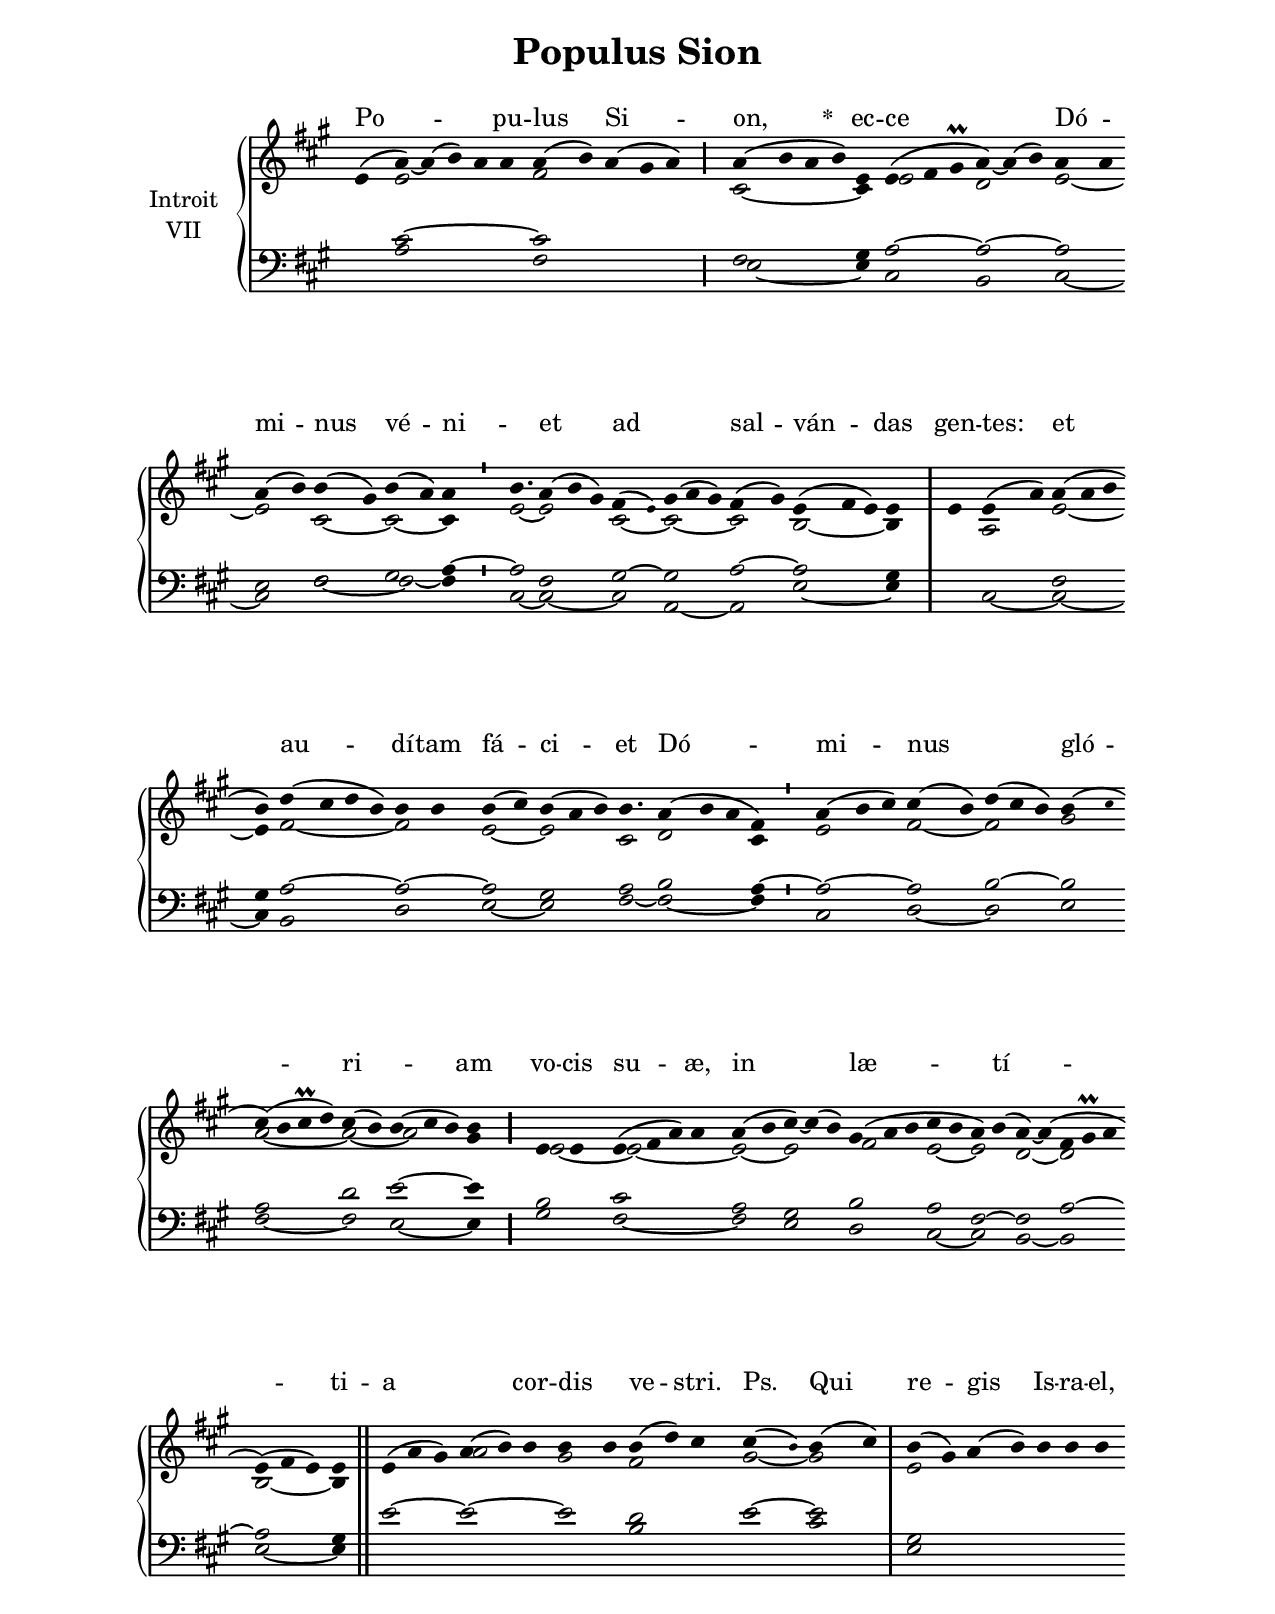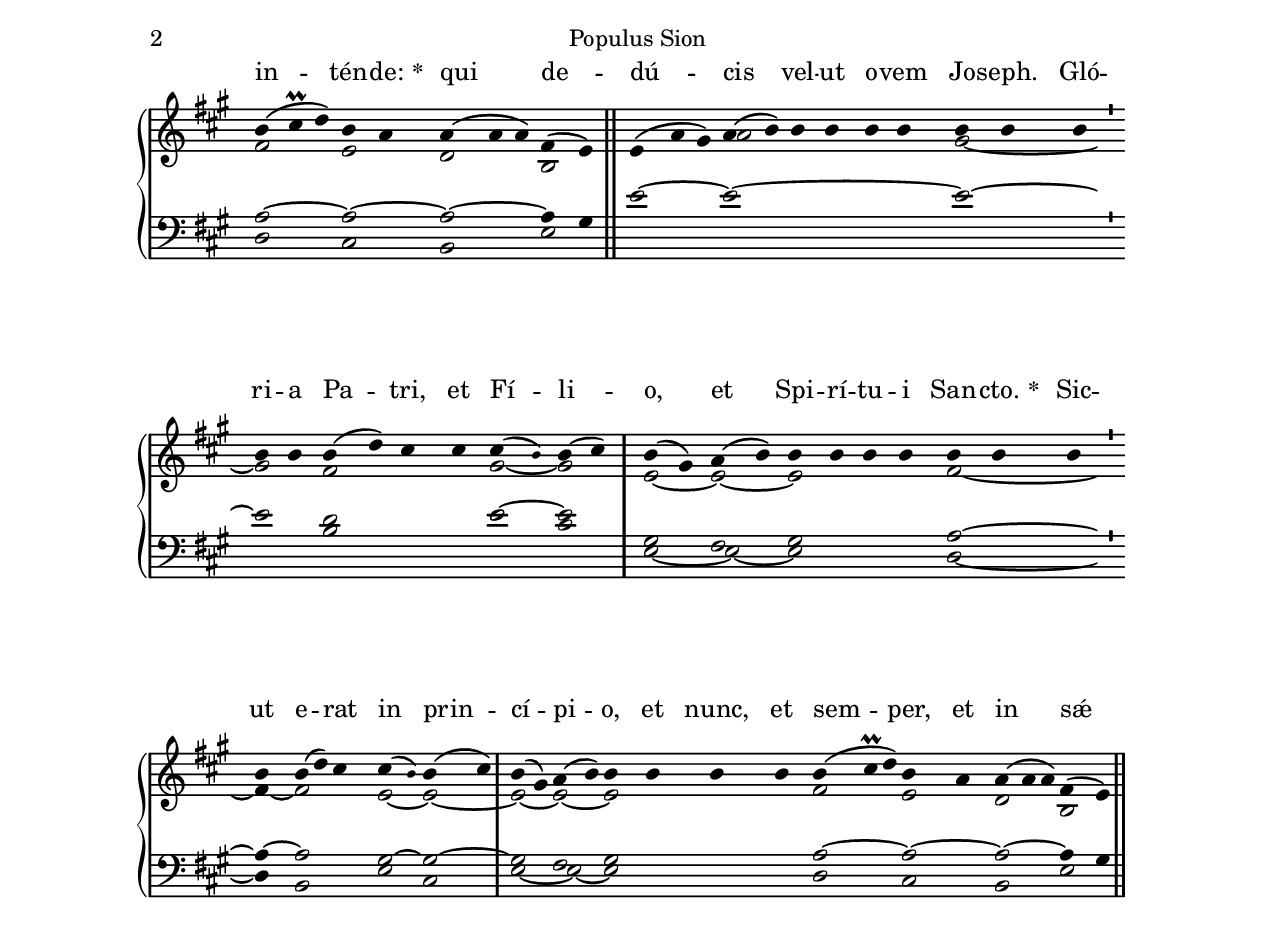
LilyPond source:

\version "2.18"
\include "gregorian.ly"
\include "noh2.ily"


%Page reference: page i.8
%(volume.page)

global = {
 \key e \mixolydian
 \cadenzaOn 
}

\header {
  title = \markup \center-column {"Populus Sion" \vspace #1 }
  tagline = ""
  composer = ""
}

\paper {
 #(include-special-characters)
  oddHeaderMarkup = \markup \fill-line {
    \line {}
    \center-column {
      \on-the-fly #first-page     " "
      \on-the-fly #not-first-page "Populus Sion"
    }
    \line { \on-the-fly #print-page-number-check-first \fromproperty #'page:page-number-string }
  }
  evenHeaderMarkup = \markup \fill-line {
    \line { \on-the-fly #print-page-number-check-first \fromproperty #'page:page-number-string }
    \center-column { "Populus Sion" }
    \line {}
  }
}

chantText = \lyricmode {
Po -- _ pu -- lus Si -- on, 
\set stanza = " * " 
ec -- ce Dó -- _ mi -- nus vé -- ni -- _ et ad _ sal -- ván -- das gen -- tes: 
et au -- dí -- tam fá -- ci -- et Dó -- mi -- nus _ gló -- ri -- _ am vo -- cis su -- æ, 
in læ -- tí -- ti -- a _ cor -- dis _ ve -- stri. Ps. 
Qui re -- gis Is -- ra -- el, in -- tén -- de: 
\set stanza = " * " 
qui de -- dú -- cis vel -- ut o -- vem Jo -- seph. 
Gló -- ri -- a Pa -- tri, et Fí -- li -- o, et Spi -- rí -- tu -- i San -- cto. 
\set stanza = " * " 
Sic -- ut e -- rat in prin -- cí -- pi -- o, et nunc, et sem -- per, 
et in sǽ -- cu -- la sæ -- cu -- ló -- rum. A -- men. }

chantMusic = {
\tieDown  e'4 ( a'4) ~ a'4 ( b'4) a'4 a'4 a'4 ( b'4) a'4 ( gis'4 a'4) \divisioMaior
 a'4 ( b'4 a'4 b'4) e'4 e'4 ( fis'4 gis'\prall a'4) ~ a'4 ( b'4) a'4 a'4 \forceBreak
 a'4 ( b'4) b'4 ( gis'4) b'4 ( a'4) a'4 \divisioMinima
 b'4. a'4 ( b'4 gis'4) fis'4 ( \once \tweak #'font-size #-4 e' ) gis'4 ( a'4 gis'4) fis'4 ( gis'4) e'4 ( fis'4 e'4) e'4 \divisioMaxima
 e'4 e'4 ( a'4) a'4 ( a'4 b'4 \forceBreak
) b'4 d''4 ( cis''4 d''4 b'4) b'4 b'4 b'4 ( cis''4) b'4 ( a'4 b'4) b'4. a'4 ( b'4 a'4 fis'4) \divisioMinima
 a'4 ( b'4 cis''4) cis''4 ( b'4) d''4 ( cis''4 b'4) b'4 ( \once \tweak #'font-size #-4 cis''  \forceBreak
) cis''4 ( b'4 cis''\prall d''4) cis''4 ( b'4) b'4 ( cis''4 b'4) b'4 \divisioMaior
 e'4 e'4 e'4 ( fis'4 a'4) a'4 a'4 ( b'4 cis''4) ~ cis''4 ( b'4) gis'4 ( a'4 b'4 cis''4 b'4 a'4) b'4 ( a'4) ~ a'4 ( fis'4 gis'\prall a'4 \forceBreak
) e'4 ( fis'4 e'4) e'4 \finalis
 e'4 ( a'4 gis'4) a'4 ( b'4) b'4 b'4 b'4 b'4 ( d''4) cis''4 cis''4 ( \once \tweak #'font-size #-4 b' ) b'4 ( cis''4) \divisioMaxima
 b'4 ( gis'4) a'4 ( b'4) b'4 b'4 b'4 \forceBreak
 b'4 ( cis''\prall d''4) b'4 a'4 a'4 ( a'4 a'4) fis'4 ( e'4) \finalis
  e'4 ( a'4 gis'4) a'4 ( b'4) b'4 b'4 b'4 b'4 b'4 b'4 b'4 \divisioMinima \forceBreak

 b'4 b'4 b'4 ( d''4) cis''4 cis''4 cis''4 ( \once \tweak #'font-size #-4 b' ) b'4 ( cis''4) \divisioMaxima
 b'4 ( gis'4) a'4 ( b'4) b'4 b'4 b'4 b'4 b'4 b'4 b'4 \divisioMinima \forceBreak

 b'4 b'4 ( d''4) cis''4 cis''4 ( \once \tweak #'font-size #-4 b' ) b'4 ( cis''4) \divisioMaxima
 b'4 ( gis'4) a'4 ( b'4) b'4 b'4 b'4 b'4 b'4 ( cis''\prall d''4) b'4 a'4 a'4 ( a'4 a'4) fis'4 ( e'4) \finalis

}

altoMusic = {
r4 e'2*5/2 fis'2*5/2 \divisioMaior
cis'2*4/2 ~ cis'4 e'2*3/2 d'2*3/2 e'2 ~ e'2 cis'2 ~ cis'2 ~ cis'4 \divisioMinima
e'2*3/4 ~ e'2*3/2 cis'2 ~ cis'2*3/2 ~ cis'2 b2*3/2 ~ b4 \divisioMaxima
r4 a2 e'2*3/2 ~ e'4 fis'2*4/2 ~ fis'2 e'2 ~ e'2*3/2 cis'2*3/4 d'2*3/2 cis'4 \divisioMinima
e'2*3/2 fis'2 ~ fis'2*3/2 gis'2 a'2*4/2 ~ a'2 ~ a'2*3/2 gis'4 \divisioMaior
e'2 ~ e'2*4/2 ~ e'2 ~ e'2*3/2 fis'2*3/2 e'2 ~ e'2 d'2 ~ d'2*3/2 b2*3/2 ~ b4 \finalis
r2*3/2 a'2*3/2 gis'2 fis'2*3/2 gis'2 ~ gis'2 \divisioMaxima
e'2*7/2 fis'2*3/2 e'2 d'2*3/2 b2 r2*3/2 a'2*6/2 gis'2*3/2 ~ \divisioMinima
gis'2 fis'2*4/2 gis'2 ~ gis'2 \divisioMaxima
e'2 ~ e'2 ~ e'2*4/2 fis'2*3/2 ~ \divisioMinima
fis'4 ~ fis'2*3/2 e'2 ~ e'2 ~ \divisioMaxima
e'2 ~ e'2 ~ e'2*4/2 fis'2*3/2 e'2 d'2*3/2 b2 \finalis
}

tenorMusic = {
r4 cis'2*5/2 ~ cis'2*5/2 \divisioMaior
fis2*4/2 gis4 a2*3/2 ~ a2*3/2 ~ a2 e2 fis2 gis2 a4 ~ \divisioMinima
a2*3/4 fis2*3/2 gis2 ~ gis2*3/2 a2 ~ a2*3/2 gis4 \divisioMaxima
r2*3/2 fis2*3/2 gis4 a2*4/2 ~ a2 ~ a2 gis2*3/2 a2*3/4 b2*3/2 a4 ~ \divisioMinima
a2*3/2 ~ a2 b2*3/2 ~ b2 a2*4/2 d'2 e'2*3/2 ~ e'4 \divisioMaior
b2 cis'2*4/2 a2 gis2*3/2 b2*3/2 a2 fis2 ~ fis2 a2*3/2 ~ a2*3/2 gis4 \finalis
e'2*3/2 ~ e'2*3/2 ~ e'2 d'2*3/2 e'2 ~ e'2 \divisioMaxima
gis2*7/2 a2*3/2 ~ a2 ~ a2*3/2 ~ a4 gis4 e'2*3/2 ~ e'2*6/2 ~ e'2*3/2 ~ \divisioMinima
e'2 d'2*4/2 e'2 ~ e'2 \divisioMaxima
gis2 fis2 gis2*4/2 a2*3/2 ~ \divisioMinima
a4 ~ a2*3/2 gis2 ~ gis2 ~ \divisioMaxima
gis2 fis2 gis2*4/2 a2*3/2 ~ a2 ~ a2*3/2 ~ a4 gis4 \finalis
}

bassMusic = {
r4 a2*5/2 fis2*5/2 \divisioMaior
e2*4/2 ~ e4 cis2*3/2 b,2*3/2 cis2 ~ cis2 fis2 ~ fis2 ~ fis4 \divisioMinima
cis2*3/4 ~ cis2*3/2 ~ cis2 a,2*3/2 ~ a,2 e2*3/2 ~ e4 \divisioMaxima
r4 cis2 ~ cis2*3/2 ~ cis4 b,2*4/2 d2 e2 ~ e2*3/2 fis2*3/4 ~ fis2*3/2 ~ fis4 \divisioMinima
cis2*3/2 d2 ~ d2*3/2 e2 fis2*4/2 ~ fis2 e2*3/2 ~ e4 \divisioMaior
gis2 fis2*4/2 ~ fis2 e2*3/2 d2*3/2 cis2 ~ cis2 b,2 ~ b,2*3/2 e2*3/2 ~ e4 \finalis
r2*8/2 b2*3/2 e'2 cis'2 \divisioMaxima
e2*7/2 d2*3/2 cis2 b,2*3/2 e2 r2*14/2 b2*4/2 e'2 cis'2 \divisioMaxima
e2 ~ e2 ~ e2*4/2 d2*3/2 ~ \divisioMinima
d4 b,2*3/2 e2 cis2 \divisioMaxima
e2 ~ e2 ~ e2*4/2 d2*3/2 cis2 b,2*3/2 e2 \finalis
}

voiceLines = {
\voiceLineStyle


}

\score{
  <<
    \new GrandStaff <<
      \set GrandStaff.autoBeaming = ##f
      \set GrandStaff.instrumentName = \markup \center-column {
        "Introit"
        "VII"
      }
      \new Staff = up <<
        \new Voice = "chant" {
          \voiceOne \global \chantMusic
        }
        \new Voice {
          \voiceTwo \global \altoMusic
        }
      >>

      \new Staff = down <<
        \clef bass
        \new Voice {
          \voiceOne \global \tenorMusic
        }
        \new Voice {
          \voiceTwo \global \bassMusic
        }
	\new Voice {
        \voiceThree \global \voiceLines
        }
      >>
    >>
    \new Lyrics \lyricsto chant {
      \chantText
    }
  >>
  \layout{
  }
  \midi{
    \tempo 4 = 125
  }
}
